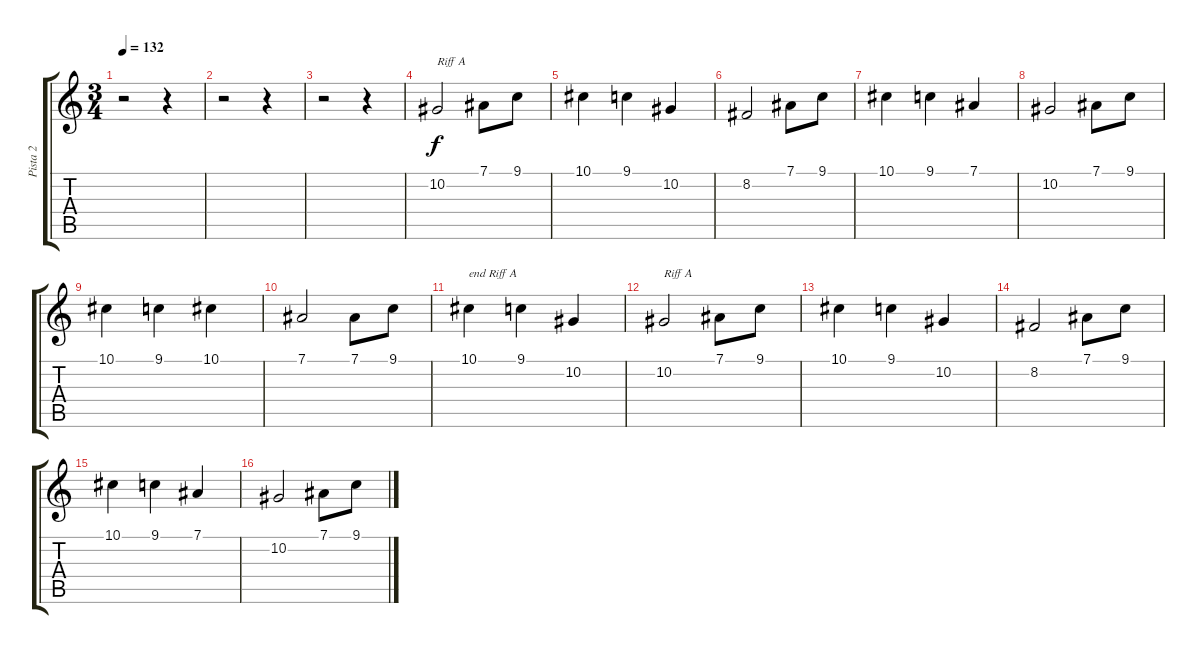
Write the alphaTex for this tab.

\track ("Pista 2" "Pista 2") {instrument fiddle}
\staff {score tabs}
\tuning (Eb4 Bb3 Gb3 Db3 Ab2 Eb2) {hide}
\ts (3 4)
\tempo 132
\clef g2
\ks c
r.2{dy f} r.4 |
r.2 r.4 |
r.2 r.4 |
10.2.2{txt "Riff A"} 7.1.8 9.1.8 |
10.1.4 9.1.4 10.2.4 |
8.2.2 7.1.8 9.1.8 |
10.1.4 9.1.4 7.1.4 |
10.2.2 7.1.8 9.1.8 |
10.1.4 9.1.4 10.1.4 |
7.1.2 7.1.8 9.1.8 |
10.1.4{txt "end Riff A"} 9.1.4 10.2.4 |
10.2.2{txt "Riff A"} 7.1.8 9.1.8 |
10.1.4 9.1.4 10.2.4 |
8.2.2 7.1.8 9.1.8 |
10.1.4 9.1.4 7.1.4 |
10.2.2 7.1.8 9.1.8
